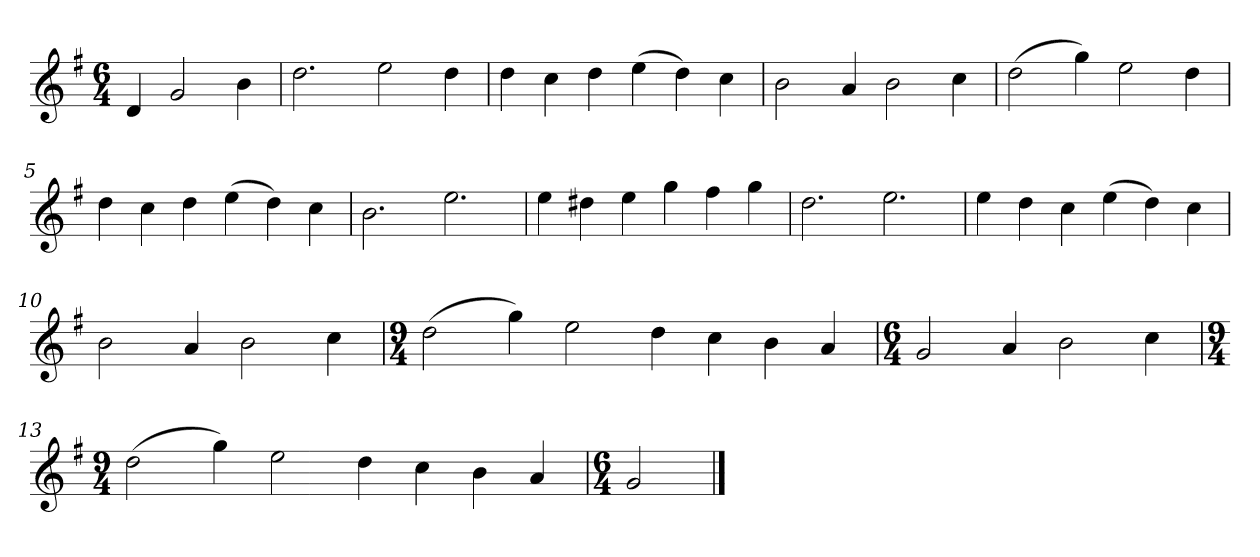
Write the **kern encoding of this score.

**kern
*part1
*staff1
*k[f#]
*M6/4
*MM120
=
4d
2g
4b
=1
2.dd
2ee
4dd
=2
4dd
4cc
4dd
(4ee
4dd)
4cc
=3
2b
4a
2b
4cc
=4
(2dd
4gg)
2ee
4dd
=5
4dd
4cc
4dd
(4ee
4dd)
4cc
=6
2.b
2.ee
=7
4ee
4dd#X
4ee
4gg
4ff#
4gg
=8
2.dd
2.ee
=9
4ee
4dd
4cc
(4ee
4dd)
4cc
=10
2b
4a
2b
4cc
=11
*M9/4
(2dd
4gg)
2ee
4dd
4cc
4b
4a
=12
*M6/4
2g
4a
2b
4cc
=13
*M9/4
(2dd
4gg)
2ee
4dd
4cc
4b
4a
=14
*M6/4
2g
==
*-
